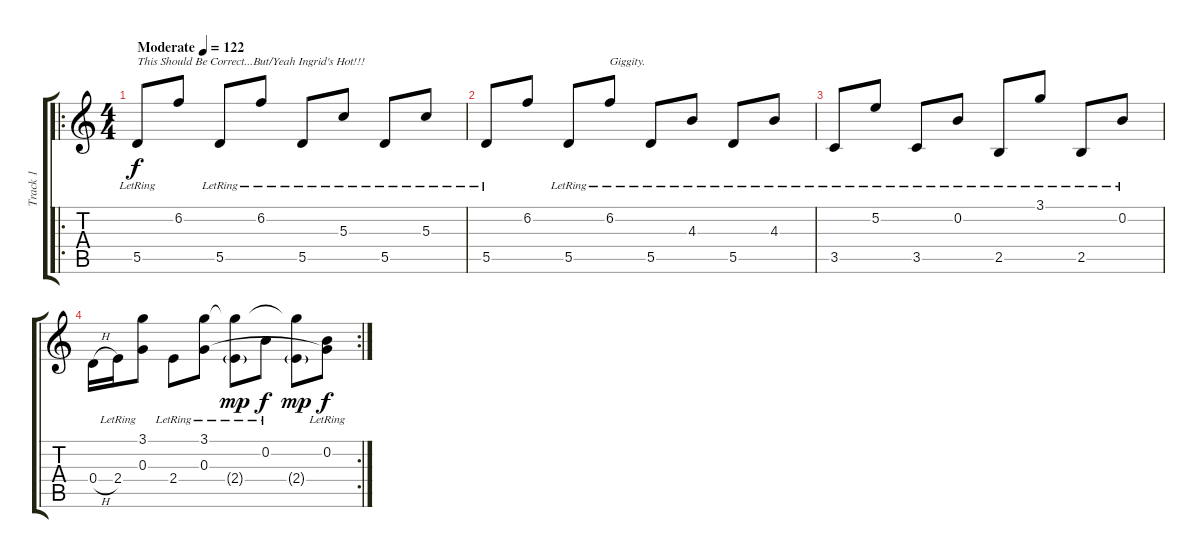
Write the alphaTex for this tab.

\track ("Track 1" "Track 1") {instrument acousticguitarsteel}
\staff {score tabs}
\tuning (E4 B3 G3 D3 A2 E2) {hide}
\ro
\ts (4 4)
\tempo (122 "Moderate")
\clef g2
\ks c
5.5{lr}.8{txt "This Should Be Correct...But/Yeah Ingrid's Hot!!!" dy f instrument acousticguitarsteel} 6.2.8 5.5{lr}.8 6.2{lr}.8 5.5{lr}.8 5.3{lr}.8 5.5{lr}.8 5.3{lr}.8 |
5.5{lr}.8 6.2.8 5.5{lr}.8 6.2{lr}.8{txt "Giggity."} 5.5{lr}.8 4.3{lr}.8 5.5{lr}.8 4.3{lr}.8 |
3.5{lr}.8 5.2{lr}.8 3.5{lr}.8 0.2{lr}.8 2.5{lr}.8 3.1{lr}.8 2.5{lr}.8 0.2{lr}.8 |
\rc 2
0.4{h}.16 2.4{lr}.16 (3.1 0.3).8 2.4{lr}.8 (3.1{lr} 0.3).8 (3.1{t} 2.4{g lr}).8{dy mp} 0.2{lr}.8{dy f} (3.1{t} 2.4{g}).8{dy mp} (0.2{lr} 0.3{t}).8{dy f}
